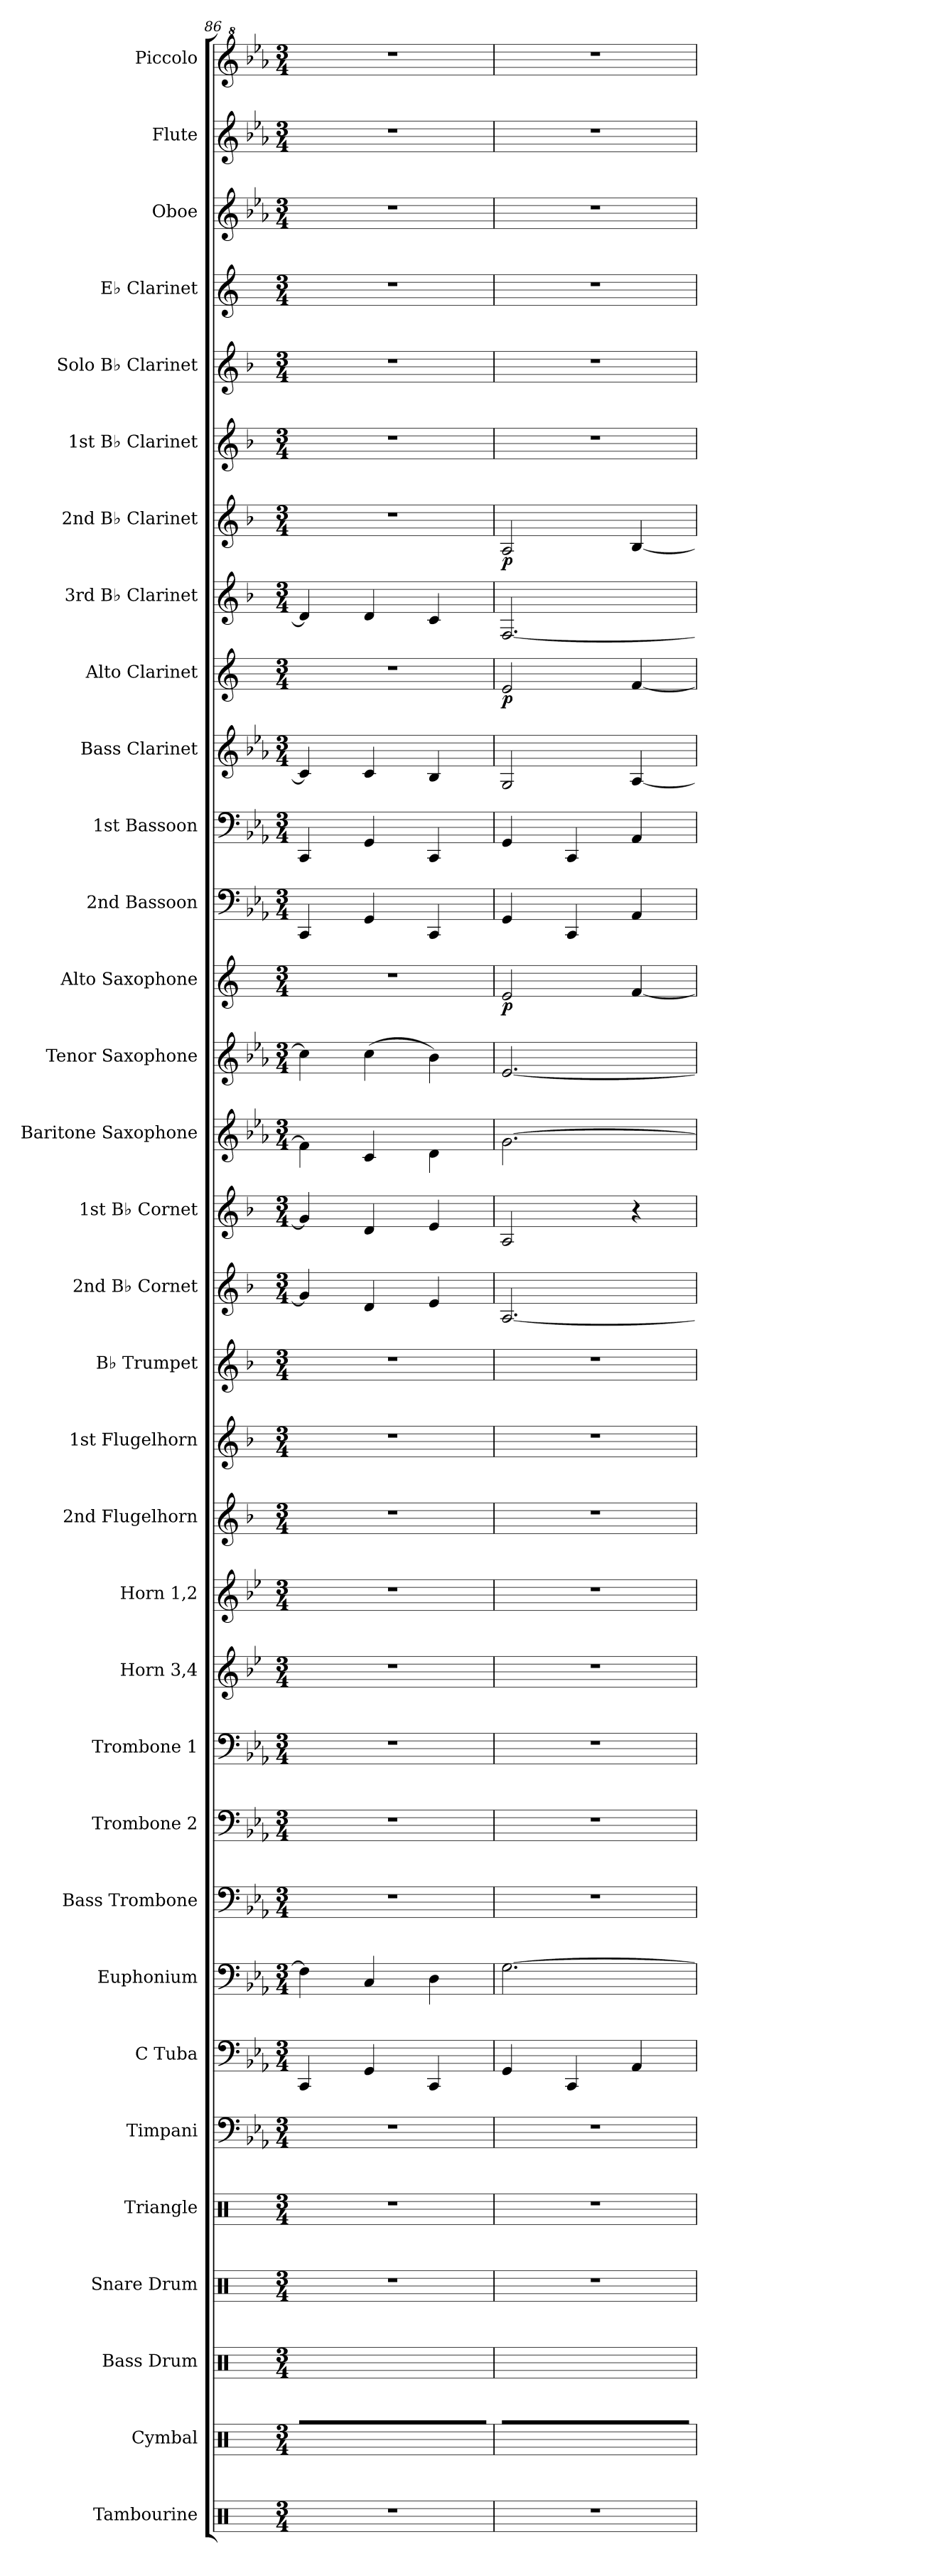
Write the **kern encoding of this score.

**kern	**kern	**kern	**kern	**kern	**kern	**kern	**kern	**kern	**kern	**kern	**kern	**kern	**kern	**kern	**kern	**kern	**kern	**kern	**kern	**kern	**dynam	**kern	**kern	**kern	**kern	**dynam	**kern	**kern	**dynam	**kern	**kern	**kern	**kern	**kern	**kern
*part33	*part32	*part31	*part30	*part29	*part28	*part27	*part26	*part25	*part24	*part23	*part22	*part21	*part20	*part19	*part18	*part17	*part16	*part15	*part14	*part13	*part13	*part12	*part11	*part10	*part9	*part9	*part8	*part7	*part7	*part6	*part5	*part4	*part3	*part2	*part1
*staff33	*staff32	*staff31	*staff30	*staff29	*staff28	*staff27	*staff26	*staff25	*staff24	*staff23	*staff22	*staff21	*staff20	*staff19	*staff18	*staff17	*staff16	*staff15	*staff14	*staff13	*staff13	*staff12	*staff11	*staff10	*staff9	*staff9	*staff8	*staff7	*staff7	*staff6	*staff5	*staff4	*staff3	*staff2	*staff1
*I"Tambourine	*I"Cymbal	*I"Bass Drum	*I"Snare Drum	*I"Triangle	*I"Timpani	*I"C Tuba	*I"Euphonium	*I"Bass Trombone	*I"Trombone 2	*I"Trombone 1	*I"Horn 3,4	*I"Horn 1,2	*I"2nd Flugelhorn	*I"1st Flugelhorn	*I"B♭ Trumpet	*I"2nd B♭ Cornet	*I"1st B♭ Cornet	*I"Baritone Saxophone	*I"Tenor Saxophone	*I"Alto Saxophone	*	*I"2nd Bassoon	*I"1st Bassoon	*I"Bass Clarinet	*I"Alto Clarinet	*	*I"3rd B♭ Clarinet	*I"2nd B♭ Clarinet	*	*I"1st B♭ Clarinet	*I"Solo B♭ Clarinet	*I"E♭ Clarinet	*I"Oboe	*I"Flute	*I"Piccolo
*I'Tamb.	*I'Cym.	*I'B. Dr.	*I'Sn. Dr.	*I'Trgl.	*I'Timp.	*I'C Tu.	*I'Eu.	*I'B. Trb.	*I'Trb. 2	*I'Trb. 1	*I'Hn. 3,4	*I'Hn. 1,2	*I'2nd Flghn.	*I'1st Flghn.	*I'B♭ Tpt.	*I'2nd B♭ Cnt.	*I'1st B♭ Cnt.	*I'Bar. Sax.	*I'T. Sax.	*I'A. Sax.	*	*I'2nd Bsn.	*I'1st Bsn.	*I'B. Cl.	*I'A. Cl.	*	*I'3rd B♭ Cl.	*I'2nd B♭ Cl.	*	*I'1st B♭ Cl.	*I'Solo B♭ Cl.	*I'E♭ Cl.	*I'Ob.	*I'Fl.	*I'Picc.
*clefX	*clefX	*clefX	*clefX	*clefX	*clefF4	*clefF4	*clefF4	*clefF4	*clefF4	*clefF4	*clefG2	*clefG2	*clefG2	*clefG2	*clefG2	*clefG2	*clefG2	*clefG2	*clefG2	*clefG2	*	*clefF4	*clefF4	*clefG2	*clefG2	*	*clefG2	*clefG2	*	*clefG2	*clefG2	*clefG2	*clefG2	*clefG2	*clefG^2
*	*	*	*	*	*	*	*	*	*	*	*ITrd4c7	*ITrd4c7	*ITrd1c2	*ITrd1c2	*ITrd1c2	*ITrd1c2	*ITrd1c2	*ITrd12c21	*ITrd8c14	*ITrd5c9	*	*	*	*ITrd8c14	*ITrd5c9	*	*ITrd1c2	*ITrd1c2	*	*ITrd1c2	*ITrd1c2	*ITrd-2c-3	*	*	*ITrd-7c-12
*k[]	*k[]	*k[]	*k[]	*k[]	*k[b-e-a-]	*k[b-e-a-]	*k[b-e-a-]	*k[b-e-a-]	*k[b-e-a-]	*k[b-e-a-]	*k[b-e-a-]	*k[b-e-a-]	*k[b-e-a-]	*k[b-e-a-]	*k[b-e-a-]	*k[b-e-a-]	*k[b-e-a-]	*k[b-e-a-]	*k[b-e-a-]	*k[b-e-a-]	*	*k[b-e-a-]	*k[b-e-a-]	*k[b-e-a-]	*k[b-e-a-]	*	*k[b-e-a-]	*k[b-e-a-]	*	*k[b-e-a-]	*k[b-e-a-]	*k[b-e-a-]	*k[b-e-a-]	*k[b-e-a-]	*k[b-e-a-]
*C:	*C:	*C:	*C:	*C:	*E-:	*E-:	*E-:	*E-:	*E-:	*E-:	*E-:	*E-:	*E-:	*E-:	*E-:	*E-:	*E-:	*E-:	*E-:	*E-:	*	*E-:	*E-:	*E-:	*E-:	*	*E-:	*E-:	*	*E-:	*E-:	*E-:	*E-:	*E-:	*E-:
*M3/4	*M3/4	*M3/4	*M3/4	*M3/4	*M3/4	*M3/4	*M3/4	*M3/4	*M3/4	*M3/4	*M3/4	*M3/4	*M3/4	*M3/4	*M3/4	*M3/4	*M3/4	*M3/4	*M3/4	*M3/4	*	*M3/4	*M3/4	*M3/4	*M3/4	*	*M3/4	*M3/4	*	*M3/4	*M3/4	*M3/4	*M3/4	*M3/4	*M3/4
=86	=86	=86	=86	=86	=86	=86	=86	=86	=86	=86	=86	=86	=86	=86	=86	=86	=86	=86	=86	=86	=86	=86	=86	=86	=86	=86	=86	=86	=86	=86	=86	=86	=86	=86	=86
*	*tremolo	*	*	*	*	*	*	*	*	*	*	*	*	*	*	*	*	*	*	*	*	*	*	*	*	*	*	*	*	*	*	*	*	*	*
2.r	32R\LLL	2R\	2.r	2.r	2.r	4CC/	4F\]	2.r	2.r	2.r	2.r	2.r	2.r	2.r	2.r	4f/]	4f/]	4F\]	4c\]	2.r	.	4CC/	4CC/	4C/]	2.r	.	4c/]	2.r	.	2.r	2.r	2.r	2.r	2.r	2.r
.	32R\	.	.	.	.	.	.	.	.	.	.	.	.	.	.	.	.	.	.	.	.	.	.	.	.	.	.	.	.	.	.	.	.	.	.
.	32R\	.	.	.	.	.	.	.	.	.	.	.	.	.	.	.	.	.	.	.	.	.	.	.	.	.	.	.	.	.	.	.	.	.	.
.	32R\	.	.	.	.	.	.	.	.	.	.	.	.	.	.	.	.	.	.	.	.	.	.	.	.	.	.	.	.	.	.	.	.	.	.
.	32R\	.	.	.	.	.	.	.	.	.	.	.	.	.	.	.	.	.	.	.	.	.	.	.	.	.	.	.	.	.	.	.	.	.	.
.	32R\	.	.	.	.	.	.	.	.	.	.	.	.	.	.	.	.	.	.	.	.	.	.	.	.	.	.	.	.	.	.	.	.	.	.
.	32R\	.	.	.	.	.	.	.	.	.	.	.	.	.	.	.	.	.	.	.	.	.	.	.	.	.	.	.	.	.	.	.	.	.	.
.	32R\	.	.	.	.	.	.	.	.	.	.	.	.	.	.	.	.	.	.	.	.	.	.	.	.	.	.	.	.	.	.	.	.	.	.
.	32R\	.	.	.	.	4GG/	4C/	.	.	.	.	.	.	.	.	4c/	4c/	4C/	(4c\	.	.	4GG/	4GG/	4C/	.	.	4c/	.	.	.	.	.	.	.	.
.	32R\	.	.	.	.	.	.	.	.	.	.	.	.	.	.	.	.	.	.	.	.	.	.	.	.	.	.	.	.	.	.	.	.	.	.
.	32R\	.	.	.	.	.	.	.	.	.	.	.	.	.	.	.	.	.	.	.	.	.	.	.	.	.	.	.	.	.	.	.	.	.	.
.	32R\	.	.	.	.	.	.	.	.	.	.	.	.	.	.	.	.	.	.	.	.	.	.	.	.	.	.	.	.	.	.	.	.	.	.
.	32R\	.	.	.	.	.	.	.	.	.	.	.	.	.	.	.	.	.	.	.	.	.	.	.	.	.	.	.	.	.	.	.	.	.	.
.	32R\	.	.	.	.	.	.	.	.	.	.	.	.	.	.	.	.	.	.	.	.	.	.	.	.	.	.	.	.	.	.	.	.	.	.
.	32R\	.	.	.	.	.	.	.	.	.	.	.	.	.	.	.	.	.	.	.	.	.	.	.	.	.	.	.	.	.	.	.	.	.	.
.	32R\	.	.	.	.	.	.	.	.	.	.	.	.	.	.	.	.	.	.	.	.	.	.	.	.	.	.	.	.	.	.	.	.	.	.
.	32R\	[4R\	.	.	.	4CC/	4D\	.	.	.	.	.	.	.	.	4d/	4d/	4D\	4B-\)	.	.	4CC/	4CC/	4BB-/	.	.	4B-/	.	.	.	.	.	.	.	.
.	32R\	.	.	.	.	.	.	.	.	.	.	.	.	.	.	.	.	.	.	.	.	.	.	.	.	.	.	.	.	.	.	.	.	.	.
.	32R\	.	.	.	.	.	.	.	.	.	.	.	.	.	.	.	.	.	.	.	.	.	.	.	.	.	.	.	.	.	.	.	.	.	.
.	32R\	.	.	.	.	.	.	.	.	.	.	.	.	.	.	.	.	.	.	.	.	.	.	.	.	.	.	.	.	.	.	.	.	.	.
.	32R\	.	.	.	.	.	.	.	.	.	.	.	.	.	.	.	.	.	.	.	.	.	.	.	.	.	.	.	.	.	.	.	.	.	.
.	32R\	.	.	.	.	.	.	.	.	.	.	.	.	.	.	.	.	.	.	.	.	.	.	.	.	.	.	.	.	.	.	.	.	.	.
.	32R\	.	.	.	.	.	.	.	.	.	.	.	.	.	.	.	.	.	.	.	.	.	.	.	.	.	.	.	.	.	.	.	.	.	.
.	32R\JJJ	.	.	.	.	.	.	.	.	.	.	.	.	.	.	.	.	.	.	.	.	.	.	.	.	.	.	.	.	.	.	.	.	.	.
=87	=87	=87	=87	=87	=87	=87	=87	=87	=87	=87	=87	=87	=87	=87	=87	=87	=87	=87	=87	=87	=87	=87	=87	=87	=87	=87	=87	=87	=87	=87	=87	=87	=87	=87	=87
!	!	!	!	!	!	!	!	!	!	!	!	!	!	!	!	!	!	!	!	!	!LO:DY:b	!	!	!	!	!LO:DY:b	!	!	!LO:DY:b	!	!	!	!	!	!
2.r	32R\LLL	4R\]	2.r	2.r	2.r	4GG/	[2.G\	2.r	2.r	2.r	2.r	2.r	2.r	2.r	2.r	[2.G/	2G/	[2.G\	[2.E-/	2G/	p	4GG/	4GG/	2GG/	2G/	p	[2.E-/	2G/	p	2.r	2.r	2.r	2.r	2.r	2.r
.	32R\	.	.	.	.	.	.	.	.	.	.	.	.	.	.	.	.	.	.	.	.	.	.	.	.	.	.	.	.	.	.	.	.	.	.
.	32R\	.	.	.	.	.	.	.	.	.	.	.	.	.	.	.	.	.	.	.	.	.	.	.	.	.	.	.	.	.	.	.	.	.	.
.	32R\	.	.	.	.	.	.	.	.	.	.	.	.	.	.	.	.	.	.	.	.	.	.	.	.	.	.	.	.	.	.	.	.	.	.
.	32R\	.	.	.	.	.	.	.	.	.	.	.	.	.	.	.	.	.	.	.	.	.	.	.	.	.	.	.	.	.	.	.	.	.	.
.	32R\	.	.	.	.	.	.	.	.	.	.	.	.	.	.	.	.	.	.	.	.	.	.	.	.	.	.	.	.	.	.	.	.	.	.
.	32R\	.	.	.	.	.	.	.	.	.	.	.	.	.	.	.	.	.	.	.	.	.	.	.	.	.	.	.	.	.	.	.	.	.	.
.	32R\	.	.	.	.	.	.	.	.	.	.	.	.	.	.	.	.	.	.	.	.	.	.	.	.	.	.	.	.	.	.	.	.	.	.
.	32R\	2R\	.	.	.	4CC/	.	.	.	.	.	.	.	.	.	.	.	.	.	.	.	4CC/	4CC/	.	.	.	.	.	.	.	.	.	.	.	.
.	32R\	.	.	.	.	.	.	.	.	.	.	.	.	.	.	.	.	.	.	.	.	.	.	.	.	.	.	.	.	.	.	.	.	.	.
.	32R\	.	.	.	.	.	.	.	.	.	.	.	.	.	.	.	.	.	.	.	.	.	.	.	.	.	.	.	.	.	.	.	.	.	.
.	32R\	.	.	.	.	.	.	.	.	.	.	.	.	.	.	.	.	.	.	.	.	.	.	.	.	.	.	.	.	.	.	.	.	.	.
.	32R\	.	.	.	.	.	.	.	.	.	.	.	.	.	.	.	.	.	.	.	.	.	.	.	.	.	.	.	.	.	.	.	.	.	.
.	32R\	.	.	.	.	.	.	.	.	.	.	.	.	.	.	.	.	.	.	.	.	.	.	.	.	.	.	.	.	.	.	.	.	.	.
.	32R\	.	.	.	.	.	.	.	.	.	.	.	.	.	.	.	.	.	.	.	.	.	.	.	.	.	.	.	.	.	.	.	.	.	.
.	32R\	.	.	.	.	.	.	.	.	.	.	.	.	.	.	.	.	.	.	.	.	.	.	.	.	.	.	.	.	.	.	.	.	.	.
.	32R\	.	.	.	.	4AA-/	.	.	.	.	.	.	.	.	.	.	4r	.	.	[4A-/	.	4AA-/	4AA-/	[4AA-/	[4A-/	.	.	[4A-/	.	.	.	.	.	.	.
.	32R\	.	.	.	.	.	.	.	.	.	.	.	.	.	.	.	.	.	.	.	.	.	.	.	.	.	.	.	.	.	.	.	.	.	.
.	32R\	.	.	.	.	.	.	.	.	.	.	.	.	.	.	.	.	.	.	.	.	.	.	.	.	.	.	.	.	.	.	.	.	.	.
.	32R\	.	.	.	.	.	.	.	.	.	.	.	.	.	.	.	.	.	.	.	.	.	.	.	.	.	.	.	.	.	.	.	.	.	.
.	32R\	.	.	.	.	.	.	.	.	.	.	.	.	.	.	.	.	.	.	.	.	.	.	.	.	.	.	.	.	.	.	.	.	.	.
.	32R\	.	.	.	.	.	.	.	.	.	.	.	.	.	.	.	.	.	.	.	.	.	.	.	.	.	.	.	.	.	.	.	.	.	.
.	32R\	.	.	.	.	.	.	.	.	.	.	.	.	.	.	.	.	.	.	.	.	.	.	.	.	.	.	.	.	.	.	.	.	.	.
.	32R\JJJ	.	.	.	.	.	.	.	.	.	.	.	.	.	.	.	.	.	.	.	.	.	.	.	.	.	.	.	.	.	.	.	.	.	.
*	*Xtremolo	*	*	*	*	*	*	*	*	*	*	*	*	*	*	*	*	*	*	*	*	*	*	*	*	*	*	*	*	*	*	*	*	*	*
=	=	=	=	=	=	=	=	=	=	=	=	=	=	=	=	=	=	=	=	=	=	=	=	=	=	=	=	=	=	=	=	=	=	=	=
*-	*-	*-	*-	*-	*-	*-	*-	*-	*-	*-	*-	*-	*-	*-	*-	*-	*-	*-	*-	*-	*-	*-	*-	*-	*-	*-	*-	*-	*-	*-	*-	*-	*-	*-	*-
